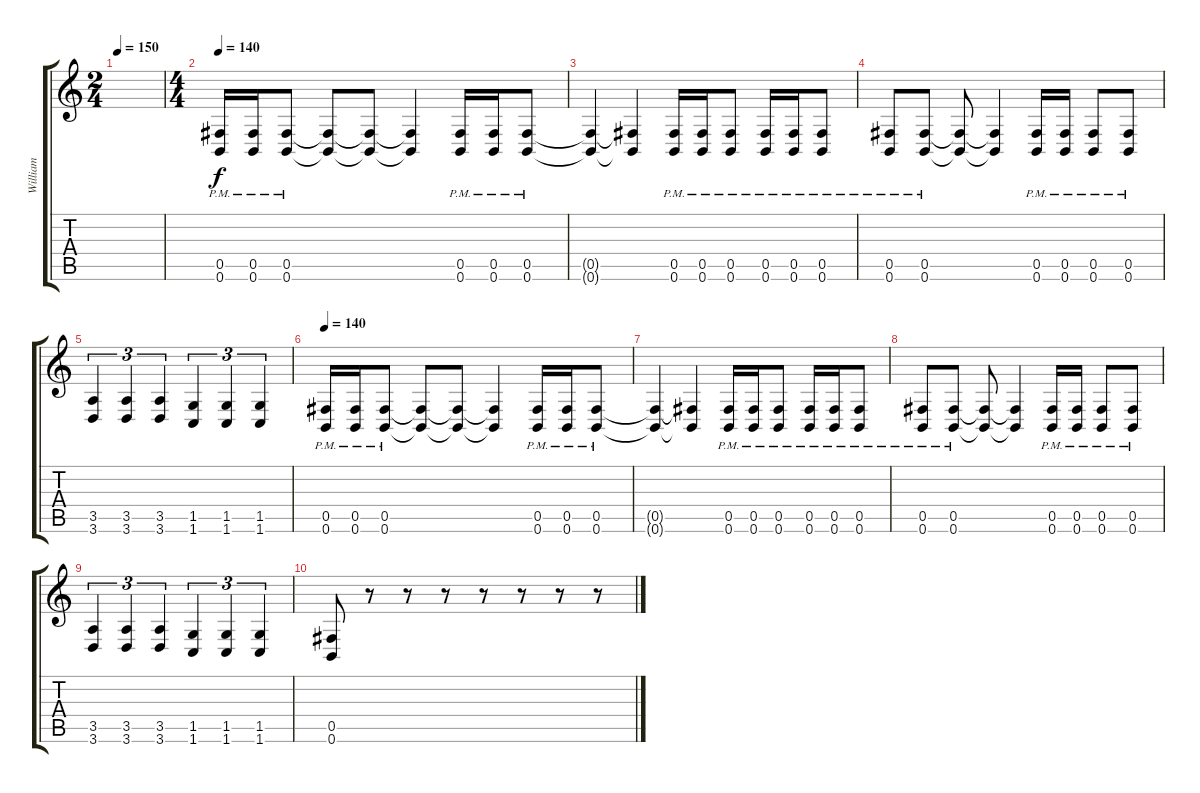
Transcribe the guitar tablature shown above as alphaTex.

\track ("William" "William") {instrument distortionguitar}
\staff {score tabs}
\tuning (Db4 Ab3 E3 B2 Gb2 B1) {hide}
\ts (2 4)
\tempo 150
\clef g2
\ks c
|
\ts (4 4)
\tempo 160
\tempo 140
(0.5{pm} 0.6{pm}).16 (0.5{pm} 0.6{pm}).16 (0.5{pm} 0.6{pm}).8 (0.5{t} 0.6{t}).8 (0.5{t} 0.6{t}).8 (0.5{t} 0.6{t}).4 (0.5{pm} 0.6{pm}).16 (0.5{pm} 0.6{pm}).16 (0.5{pm} 0.6{pm}).8 |
(0.5{t} 0.6{t}).4 (0.5{t} 0.6{t}).4 (0.5{pm} 0.6{pm}).16 (0.5{pm} 0.6{pm}).16 (0.5{pm} 0.6{pm}).8 (0.5{pm} 0.6{pm}).16 (0.5{pm} 0.6{pm}).16 (0.5{pm} 0.6{pm}).8 |
(0.5{pm} 0.6{pm}).8 (0.5{pm} 0.6{pm}).8 (0.5{t} 0.6{t}).8 (0.5{t} 0.6{t}).4 (0.5{pm} 0.6{pm}).16 (0.5{pm} 0.6{pm}).16 (0.5{pm} 0.6{pm}).8 (0.5{pm} 0.6{pm}).8 |
(3.5 3.6).4{tu (3 2)} (3.5 3.6).4{tu (3 2)} (3.5 3.6).4{tu (3 2)} (1.5 1.6).4{tu (3 2)} (1.5 1.6).4{tu (3 2)} (1.5 1.6).4{tu (3 2)} |
\tempo 160
\tempo 140
(0.5{pm} 0.6{pm}).16 (0.5{pm} 0.6{pm}).16 (0.5{pm} 0.6{pm}).8 (0.5{t} 0.6{t}).8 (0.5{t} 0.6{t}).8 (0.5{t} 0.6{t}).4 (0.5{pm} 0.6{pm}).16 (0.5{pm} 0.6{pm}).16 (0.5{pm} 0.6{pm}).8 |
(0.5{t} 0.6{t}).4 (0.5{t} 0.6{t}).4 (0.5{pm} 0.6{pm}).16 (0.5{pm} 0.6{pm}).16 (0.5{pm} 0.6{pm}).8 (0.5{pm} 0.6{pm}).16 (0.5{pm} 0.6{pm}).16 (0.5{pm} 0.6{pm}).8 |
(0.5{pm} 0.6{pm}).8 (0.5{pm} 0.6{pm}).8 (0.5{t} 0.6{t}).8 (0.5{t} 0.6{t}).4 (0.5{pm} 0.6{pm}).16 (0.5{pm} 0.6{pm}).16 (0.5{pm} 0.6{pm}).8 (0.5{pm} 0.6{pm}).8 |
(3.5 3.6).4{tu (3 2)} (3.5 3.6).4{tu (3 2)} (3.5 3.6).4{tu (3 2)} (1.5 1.6).4{tu (3 2)} (1.5 1.6).4{tu (3 2)} (1.5 1.6).4{tu (3 2)} |
(0.5 0.6).8 r.8 r.8 r.8 r.8 r.8 r.8 r.8
